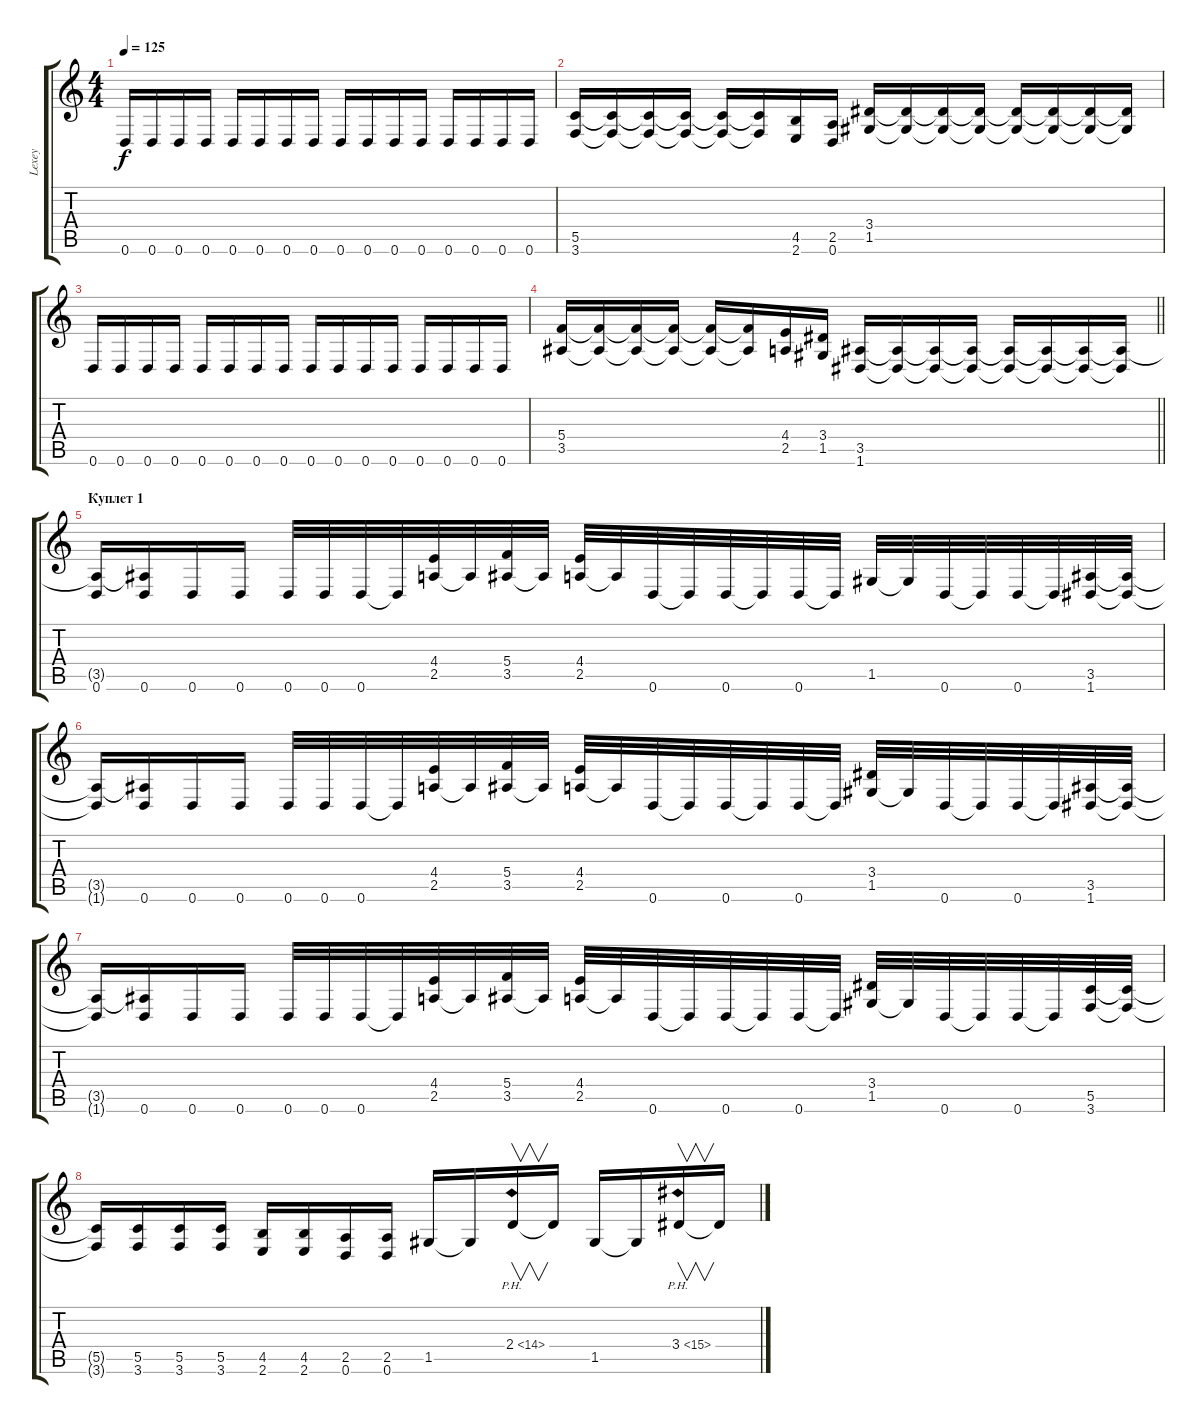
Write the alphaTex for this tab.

\track ("Lexey" "Lexey") {instrument distortionguitar}
\staff {score tabs}
\tuning (D4 A3 F3 C3 G2 D2) {hide}
\ts (4 4)
\tempo 125
\clef g2
\ks c
0.6.16{dy f} 0.6.16 0.6.16 0.6.16 0.6.16 0.6.16 0.6.16 0.6.16 0.6.16 0.6.16 0.6.16 0.6.16 0.6.16 0.6.16 0.6.16 0.6.16 |
(5.5 3.6).16 (5.5{t} 3.6{t}).16 (5.5{t} 3.6{t}).16 (5.5{t} 3.6{t}).16 (5.5{t} 3.6{t}).16 (5.5{t} 3.6{t}).16 (4.5 2.6).16 (2.5 0.6).16 (3.4 1.5).16 (3.4{t} 1.5{t}).16 (3.4{t} 1.5{t}).16 (3.4{t} 1.5{t}).16 (3.4{t} 1.5{t}).16 (3.4{t} 1.5{t}).16 (3.4{t} 1.5{t}).16 (3.4{t} 1.5{t}).16 |
0.6.16 0.6.16 0.6.16 0.6.16 0.6.16 0.6.16 0.6.16 0.6.16 0.6.16 0.6.16 0.6.16 0.6.16 0.6.16 0.6.16 0.6.16 0.6.16 |
\barLineRight lightlight
(5.4 3.5).16 (5.4{t} 3.5{t}).16 (5.4{t} 3.5{t}).16 (5.4{t} 3.5{t}).16 (5.4{t} 3.5{t}).16 (5.4{t} 3.5{t}).16 (4.4 2.5).16 (3.4 1.5).16 (3.5 1.6).16 (3.5{t} 1.6{t}).16 (3.5{t} 1.6{t}).16 (3.5{t} 1.6{t}).16 (3.5{t} 1.6{t}).16 (3.5{t} 1.6{t}).16 (3.5{t} 1.6{t}).16 (3.5{t} 1.6{t}).16 |
\section ("" "Куплет 1")
(3.5{t} 0.6).16 (3.5{t} 0.6).16 0.6.16 0.6.16 0.6.32 0.6.32 0.6.32 0.6{t}.32 (4.4 2.5).32 2.5{t}.32 (5.4 3.5).32 3.5{t}.32 (4.4 2.5).32 2.5{t}.32 0.6.32 0.6{t}.32 0.6.32 0.6{t}.32 0.6.32 0.6{t}.32 1.5.32 1.5{t}.32 0.6.32 0.6{t}.32 0.6.32 0.6{t}.32 (3.5 1.6).32 (3.5{t} 1.6{t}).32 |
(3.5{t} 1.6{t}).16 (3.5{t} 0.6).16 0.6.16 0.6.16 0.6.32 0.6.32 0.6.32 0.6{t}.32 (4.4 2.5).32 2.5{t}.32 (5.4 3.5).32 3.5{t}.32 (4.4 2.5).32 2.5{t}.32 0.6.32 0.6{t}.32 0.6.32 0.6{t}.32 0.6.32 0.6{t}.32 (3.4 1.5).32 1.5{t}.32 0.6.32 0.6{t}.32 0.6.32 0.6{t}.32 (3.5 1.6).32 (3.5{t} 1.6{t}).32 |
(3.5{t} 1.6{t}).16 (3.5{t} 0.6).16 0.6.16 0.6.16 0.6.32 0.6.32 0.6.32 0.6{t}.32 (4.4 2.5).32 2.5{t}.32 (5.4 3.5).32 3.5{t}.32 (4.4 2.5).32 2.5{t}.32 0.6.32 0.6{t}.32 0.6.32 0.6{t}.32 0.6.32 0.6{t}.32 (3.4 1.5).32 1.5{t}.32 0.6.32 0.6{t}.32 0.6.32 0.6{t}.32 (5.5 3.6).32 (5.5{t} 3.6{t}).32 |
(5.5{t} 3.6{t}).16 (5.5 3.6).16 (5.5 3.6).16 (5.5 3.6).16 (4.5 2.6).16 (4.5 2.6).16 (2.5 0.6).16 (2.5 0.6).16 1.5.16 1.5{t}.16 2.4{ph 12}.16{v} 2.4{t}.16 1.5.16 1.5{t}.16 3.4{ph 12}.16{v} 3.4{t}.16
